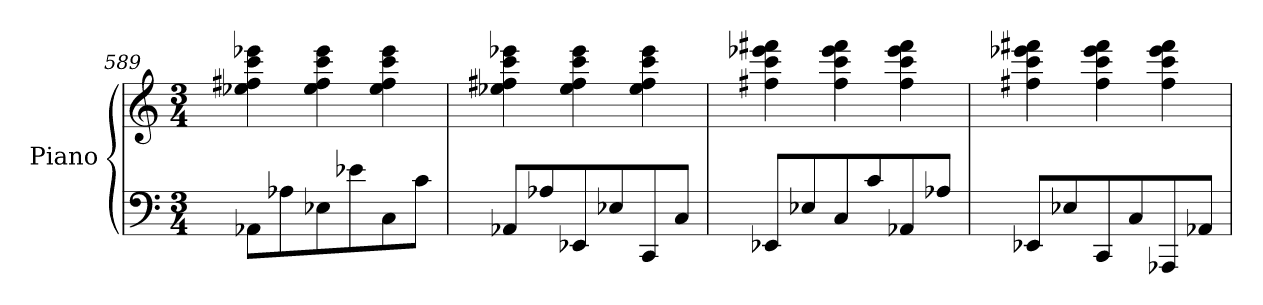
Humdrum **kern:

**kern	**kern
*part1	*part1
*staff2	*staff1
*I"Piano	*
*I'Pno.	*
!!LO:PB:g=z
*clefF4	*clefG2
*k[]	*k[]
*M3/4	*M3/4
=589	=589
8AA-X\L	4ee-X\ 4ff#X\ 4ccc\ 4eee-X\
8A-X\	.
8E-X\	4ee-\ 4ff#\ 4ccc\ 4eee-\
8e-X\	.
8C\	4ee-\ 4ff#\ 4ccc\ 4eee-\
8c\J	.
=590	=590
8AA-X/L	4ee-X\ 4ff#X\ 4ccc\ 4eee-X\
8A-X/	.
8EE-X/	4ee-\ 4ff#\ 4ccc\ 4eee-\
8E-X/	.
8CC/	4ee-\ 4ff#\ 4ccc\ 4eee-\
8C/J	.
=591	=591
8EE-X/L	4ff#X\ 4ccc\ 4eee-X\ 4fff#X\
8E-X/	.
8C/	4ff#\ 4ccc\ 4eee-\ 4fff#\
8c/	.
8AA-X/	4ff#\ 4ccc\ 4eee-\ 4fff#\
8A-X/J	.
=592	=592
8EE-X/L	4ff#X\ 4ccc\ 4eee-X\ 4fff#X\
8E-X/	.
8CC/	4ff#\ 4ccc\ 4eee-\ 4fff#\
8C/	.
8AAA-X/	4ff#\ 4ccc\ 4eee-\ 4fff#\
8AA-X/J	.
=	=
*-	*-
